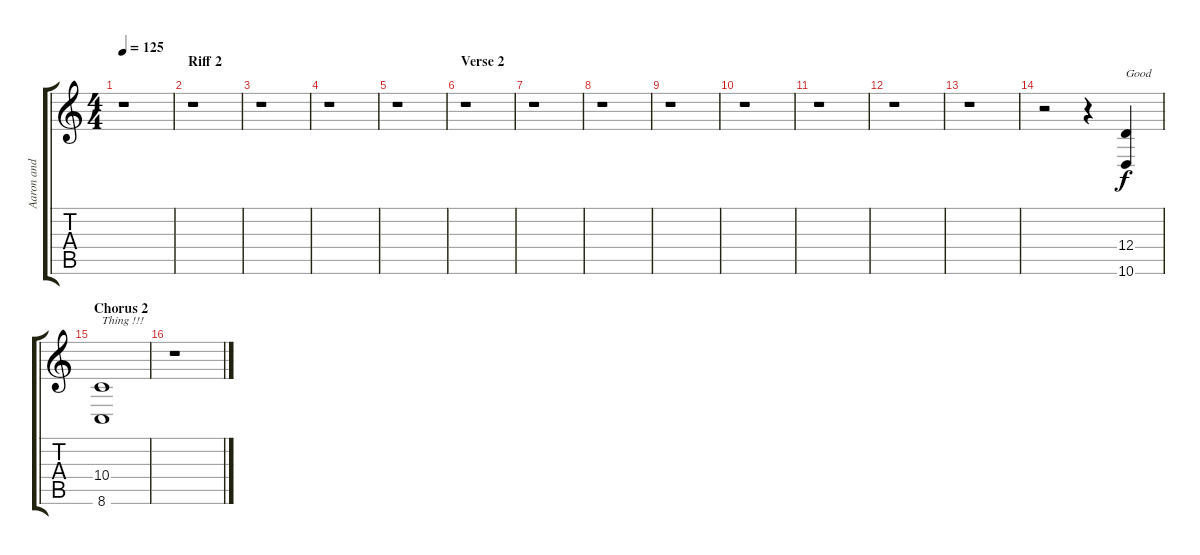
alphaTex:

\track ("Aaron and Scott (Backing Vocals)" "Aaron and ") {instrument clarinet}
\staff {score tabs}
\tuning (E4 B3 G3 D3 A2 E2) {hide}
\ts (4 4)
\tempo 125
\clef g2
\ks c
r.1{dy f} |
\section ("" "Riff 2")
r.1 |
r.1 |
r.1 |
r.1 |
\section ("" "Verse 2")
r.1 |
r.1 |
r.1 |
r.1 |
r.1 |
r.1 |
r.1 |
r.1 |
r.2 r.4 (12.4 10.6).4{txt "Good"} |
\section ("" "Chorus 2")
(10.4 8.6).1{txt "Thing !!!"} |
r.1
